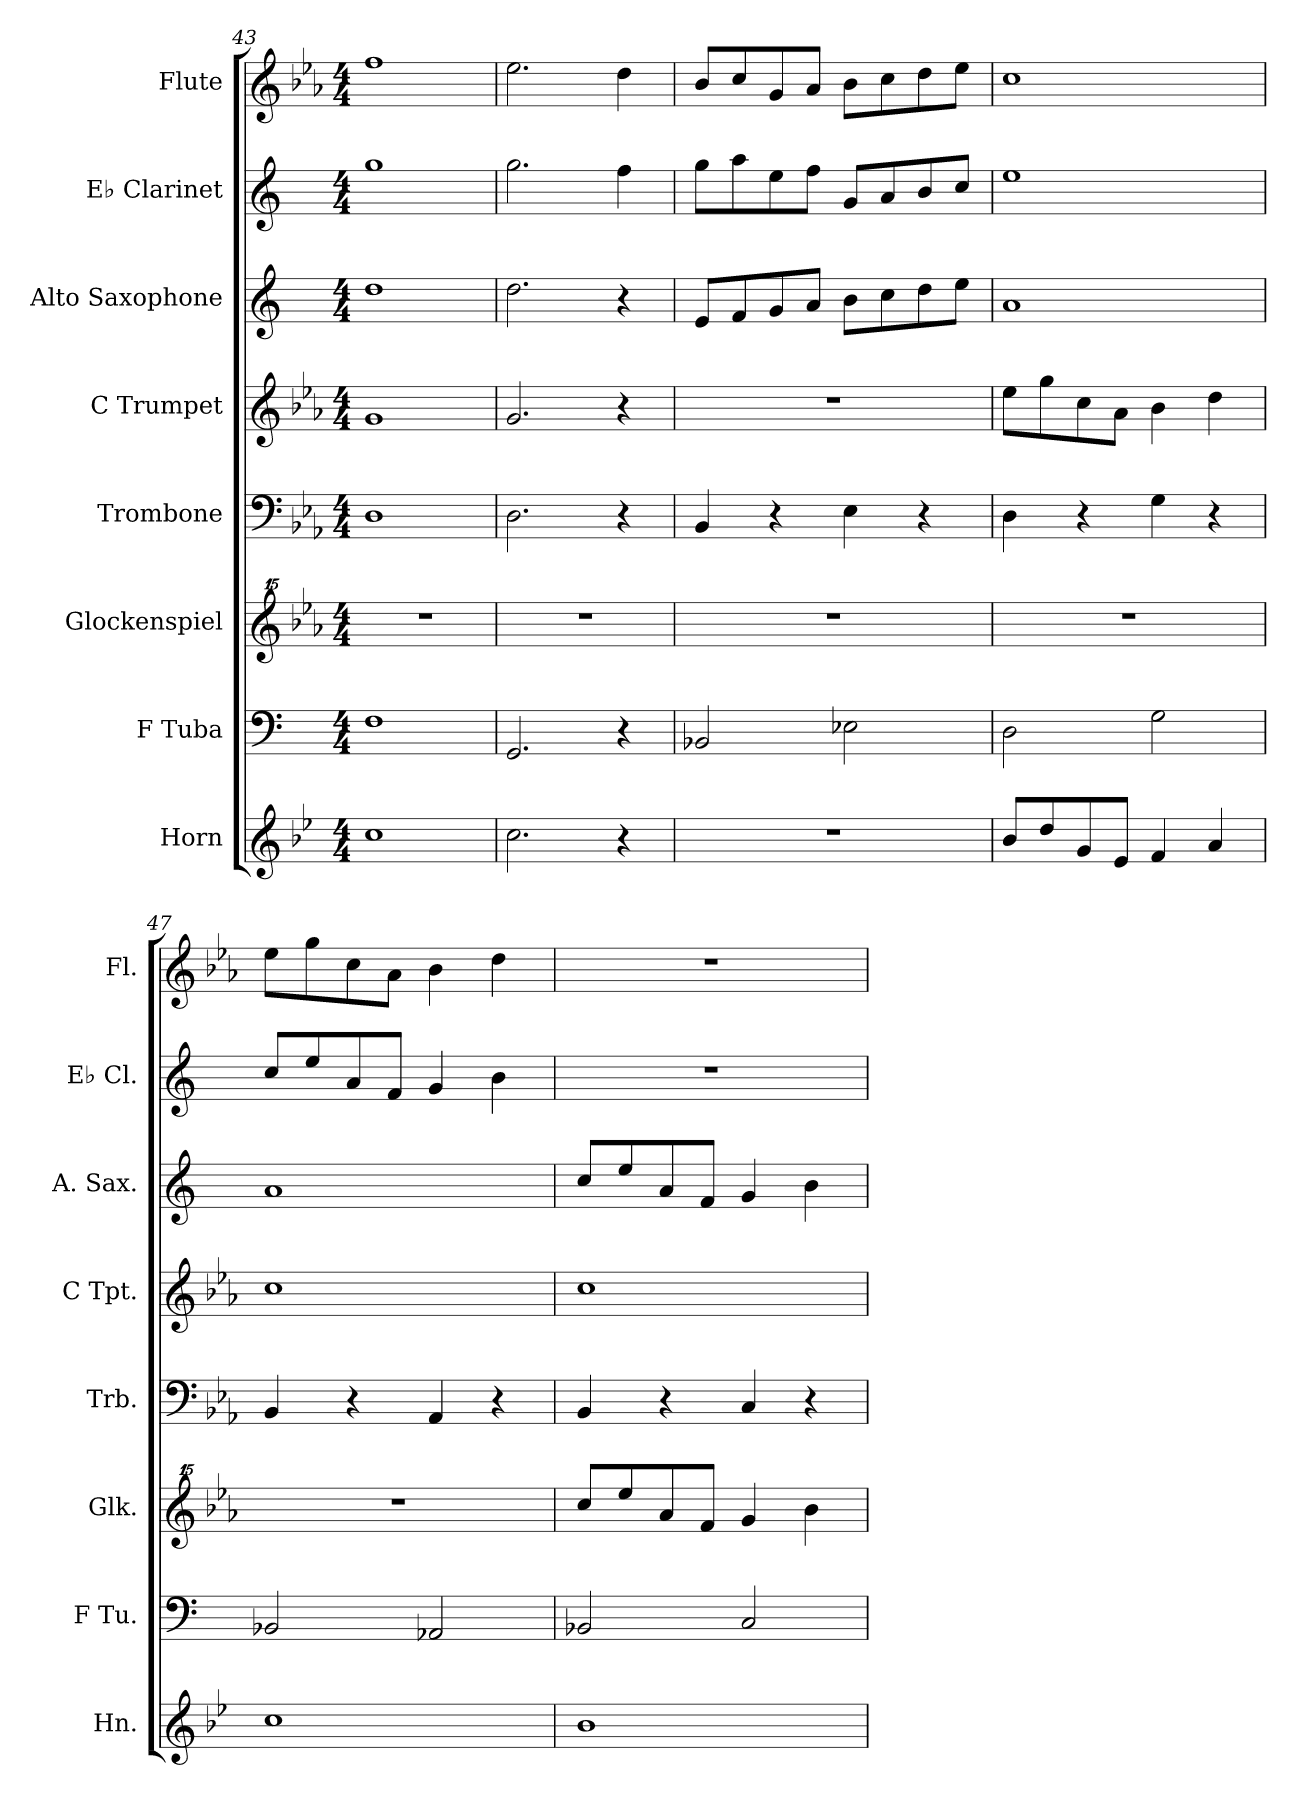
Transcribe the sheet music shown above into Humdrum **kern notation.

**kern	**kern	**kern	**kern	**kern	**kern	**kern	**kern
*part8	*part7	*part6	*part5	*part4	*part3	*part2	*part1
*staff8	*staff7	*staff6	*staff5	*staff4	*staff3	*staff2	*staff1
*I"Horn	*I"F Tuba	*I"Glockenspiel	*I"Trombone	*I"C Trumpet	*I"Alto Saxophone	*I"E♭ Clarinet	*I"Flute
*I'Hn.	*I'F Tu.	*I'Glk.	*I'Trb.	*I'C Tpt.	*I'A. Sax.	*I'E♭ Cl.	*I'Fl.
*clefG2	*clefF4	*clefG^^2	*clefF4	*clefG2	*clefG2	*clefG2	*clefG2
*ITrd4c7	*	*	*	*	*ITrd5c9	*ITrd-2c-3	*
*k[b-e-a-]	*k[]	*k[b-e-a-]	*k[b-e-a-]	*k[b-e-a-]	*k[b-e-a-]	*k[b-e-a-]	*k[b-e-a-]
*E-:	*C:	*E-:	*E-:	*E-:	*E-:	*E-:	*E-:
*M4/4	*M4/4	*M4/4	*M4/4	*M4/4	*M4/4	*M4/4	*M4/4
=43	=43	=43	=43	=43	=43	=43	=43
1f	1F	1r	1D	1g	1f	1bb-	1ff
=44	=44	=44	=44	=44	=44	=44	=44
2.f\	2.GG/	1r	2.D\	2.g/	2.f\	2.bb-\	2.ee-\
4r	4r	.	4r	4r	4r	4aa-\	4dd\
!!LO:PB:g=z
=45	=45	=45	=45	=45	=45	=45	=45
1r	2BB-X/	1r	4BB-/	1r	8G/L	8bb-\L	8b-/L
.	.	.	.	.	8A-/	8ccc\	8cc/
.	.	.	4r	.	8B-/	8gg\	8g/
.	.	.	.	.	8c/J	8aa-\J	8a-/J
.	2E-X\	.	4E-\	.	8d\L	8b-/L	8b-\L
.	.	.	.	.	8e-\	8cc/	8cc\
.	.	.	4r	.	8f\	8dd/	8dd\
.	.	.	.	.	8g\J	8ee-/J	8ee-\J
=46	=46	=46	=46	=46	=46	=46	=46
8e-/L	2D\	1r	4D\	8ee-\L	1c	1gg	1cc
8g/	.	.	.	8gg\	.	.	.
8c/	.	.	4r	8cc\	.	.	.
8A-/J	.	.	.	8a-\J	.	.	.
4B-/	2G\	.	4G\	4b-\	.	.	.
4d/	.	.	4r	4dd\	.	.	.
=47	=47	=47	=47	=47	=47	=47	=47
1f	2BB-X/	1r	4BB-/	1cc	1c	8ee-/L	8ee-\L
.	.	.	.	.	.	8gg/	8gg\
.	.	.	4r	.	.	8cc/	8cc\
.	.	.	.	.	.	8a-/J	8a-\J
.	2AA-X/	.	4AA-/	.	.	4b-/	4b-\
.	.	.	4r	.	.	4dd\	4dd\
=48	=48	=48	=48	=48	=48	=48	=48
1e-	2BB-X/	8cccc/L	4BB-/	1cc	8e-/L	1r	1r
.	.	8eeee-/	.	.	8g/	.	.
.	.	8aaa-/	4r	.	8c/	.	.
.	.	8fff/J	.	.	8A-/J	.	.
.	2C/	4ggg/	4C/	.	4B-/	.	.
.	.	4bbb-\	4r	.	4d\	.	.
=	=	=	=	=	=	=	=
*-	*-	*-	*-	*-	*-	*-	*-
